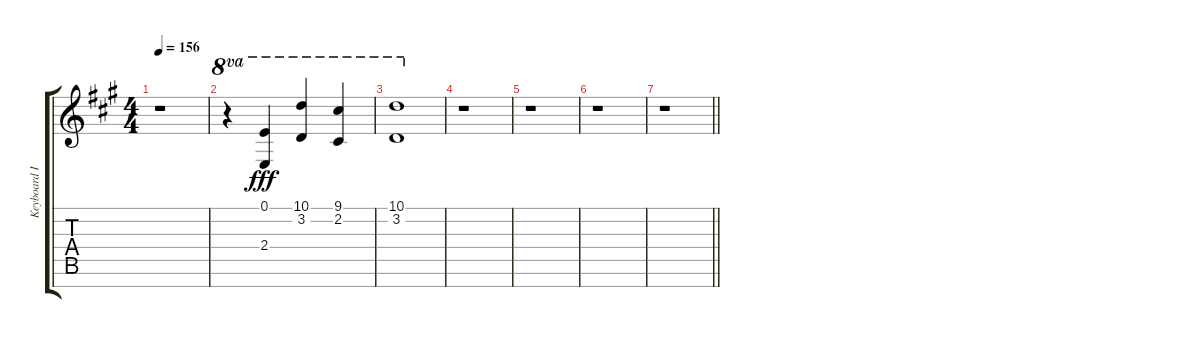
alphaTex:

\track ("Keyboard II" "Keyboard I") {instrument pad1newage}
\staff {score tabs}
\tuning (E5 B4 G4 D4 A3 E3 B2) {hide}
\ts (4 4)
\tempo 156
\clef g2
\ks a
r.1{dy fff} |
r.4{ot 8va} (0.1 2.4).4{ot 8va} (10.1 3.2).4{ot 8va} (9.1 2.2).4{ot 8va} |
(10.1 3.2).1{ot 8va} |
r.1 |
r.1 |
r.1 |
\barLineRight lightlight
r.1
